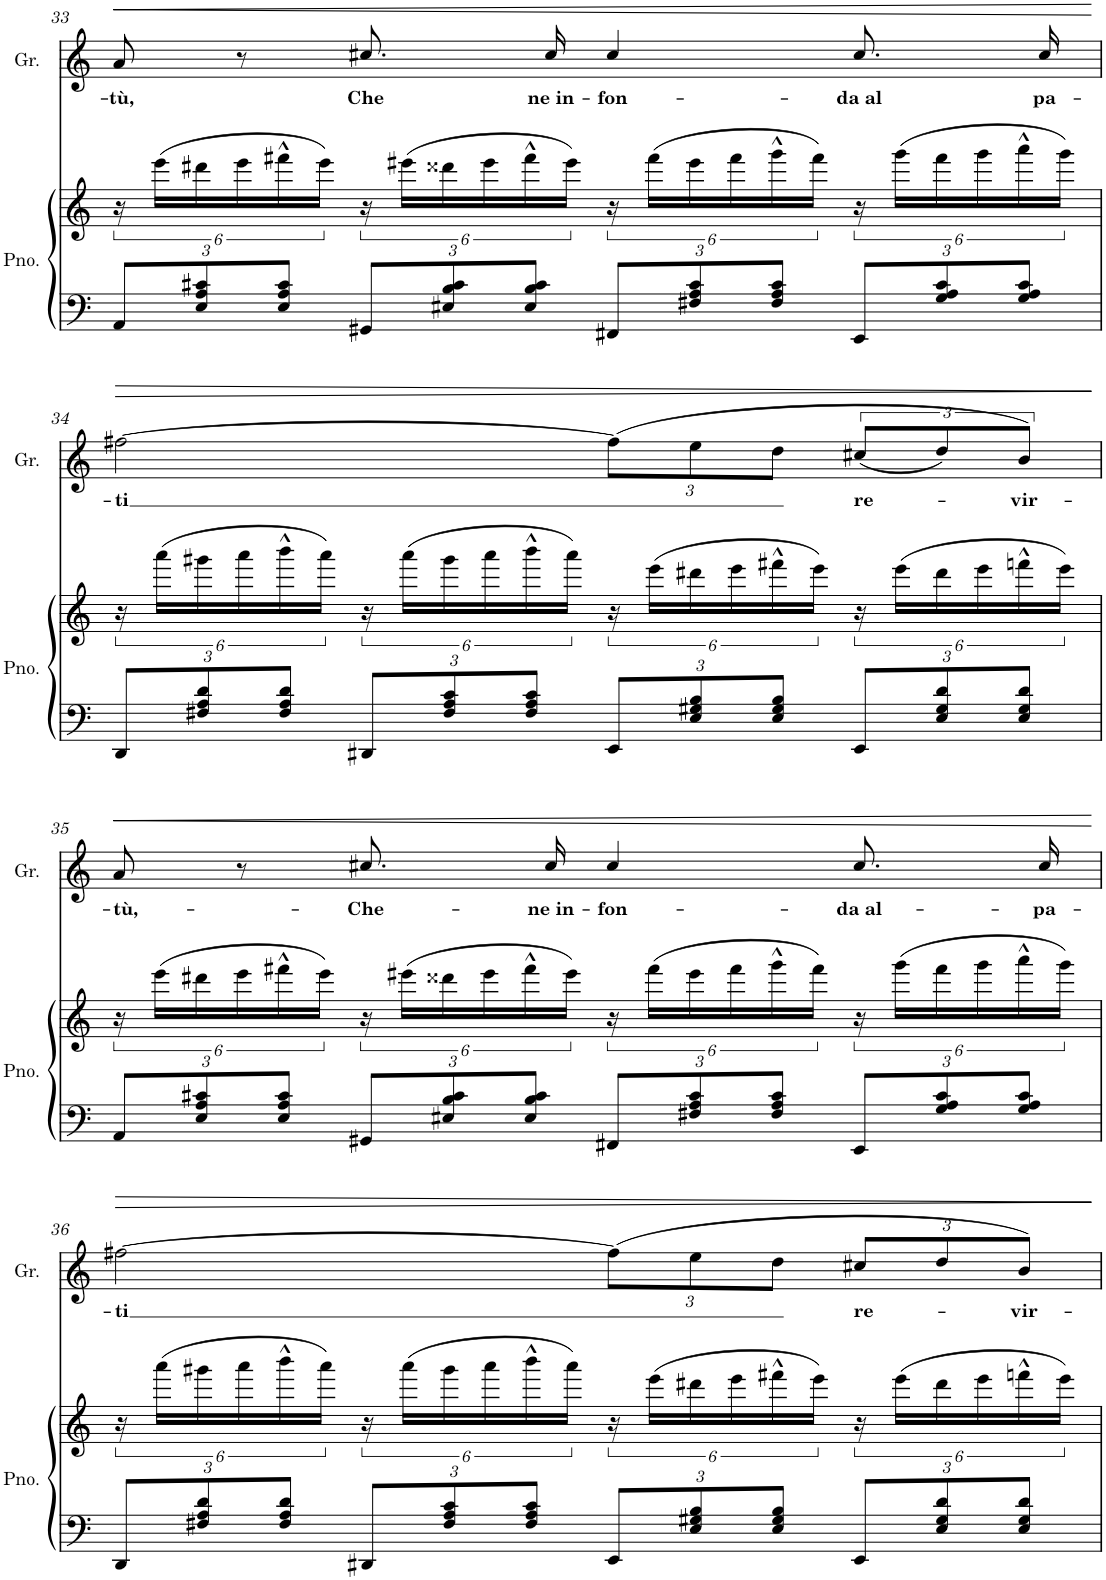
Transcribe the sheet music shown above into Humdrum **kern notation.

**kern	**kern	**kern	**text	**dynam
*part2	*part2	*part1	*part1	*part1
*staff3	*staff2	*staff1	*staff1	*staff1
*I"Piano	*	*I"Gralles	*	*
*I'Pno.	*	*I'Gr.	*	*
!!LO:PB:g=z
*clefF4	*clefG2	*clefG2	*	*
*k[]	*k[]	*k[]	*	*
*M4/4	*M4/4	*M4/4	*	*
*Xbrackettup	*	*	*	*
=33	=33	=33	=33	=33
!	!	!	!LO:LY:b	!LO:HP:b
12AA/L	24r	8a/	-tù,	<
.	(24eee\LL	.	.	.
12E/ 12A/ 12c#X/	24ddd#X\	.	.	.
.	24eee\	8r	.	.
12E/ 12A/ 12c#/J	24fff#X^^\	.	.	.
.	24eee\JJ)	.	.	.
!	!	!	!LO:LY:b	!
12GG#X/L	24r	8.cc#X/	Che	.
.	(24eee#X\LL	.	.	.
12E#X/ 12B/ 12c#/	24ddd##X\	.	.	.
.	24eee#\	.	.	.
12E#/ 12B/ 12c#/J	24fff#^^\	.	.	.
!	!	!	!LO:LY:b	!
.	.	16cc#/	ne in-	.
.	24eee#\JJ)	.	.	.
!	!	!	!LO:LY:b	!
12FF#X/L	24r	4cc#/	-fon-	.
.	(24fff#\LL	.	.	.
12F#X/ 12A/ 12c#/	24eee#\	.	.	.
.	24fff#\	.	.	.
12F#/ 12A/ 12c#/J	24ggg^^\	.	.	.
.	24fff#\JJ)	.	.	.
!	!	!	!LO:LY:b	!
12EE/L	24r	8.cc#/	da al	.
.	(24ggg\LL	.	.	.
12G/ 12A/ 12c#/	24fff#\	.	.	.
.	24ggg\	.	.	.
12G/ 12A/ 12c#/J	24aaa^^\	.	.	.
!	!	!	!LO:LY:b	!
.	.	16cc#/	pa-	.
.	24ggg\JJ)	.	.	.
.	.	.	.	[
!!LO:LB:g=z
=34	=34	=34	=34	=34
!	!	!	!LO:LY:b	!LO:HP:b
12DD/L	24r	[2ff#X\	-ti	>
.	(24aaa\LL	.	.	.
12F#X/ 12A/ 12d/	24ggg#X\	.	.	.
.	24aaa\	.	.	.
12F#/ 12A/ 12d/J	24bbb^^\	.	.	.
.	24aaa\JJ)	.	.	.
12DD#X/L	24r	.	.	.
.	(24aaa\LL	.	.	.
12F#/ 12A/ 12c/	24ggg#\	.	.	.
.	24aaa\	.	.	.
12F#/ 12A/ 12c/J	24bbb^^\	.	.	.
.	24aaa\JJ)	.	.	.
*	*	*Xbrackettup	*	*
12EE/L	24r	(12ff#\L]	.	.
.	(24eee\LL	.	.	.
12E/ 12G#X/ 12B/	24ddd#X\	12ee\	.	.
.	24eee\	.	.	.
12E/ 12G#/ 12B/J	24fff#X^^\	12dd\J	.	.
.	24eee\JJ)	.	.	.
*	*	*brackettup	*	*
!	!	!	!LO:LY:b	!
12EE/L	24r	(12cc#X/L	re-	.
.	(24eee\LL	.	.	.
12E/ 12G#/ 12d/	24ddd#\	12dd/)	.	.
.	24eee\	.	.	.
!	!	!	!LO:LY:b	!
12E/ 12G#/ 12d/J	24fffn^^\	12b/J)	-vir-	.
.	24eee\JJ)	.	.	.
.	.	.	.	]
!!LO:LB:g=z
=35	=35	=35	=35	=35
!	!	!	!LO:LY:b	!LO:HP:b
12AA/L	24r	8a/	-tù,-	<
.	(24eee\LL	.	.	.
12E/ 12A/ 12c#X/	24ddd#X\	.	.	.
.	24eee\	8r	.	.
12E/ 12A/ 12c#/J	24fff#X^^\	.	.	.
.	24eee\JJ)	.	.	.
!	!	!	!LO:LY:b	!
12GG#X/L	24r	8.cc#X/	-Che-	.
.	(24eee#X\LL	.	.	.
12E#X/ 12B/ 12c#/	24ddd##X\	.	.	.
.	24eee#\	.	.	.
12E#/ 12B/ 12c#/J	24fff#^^\	.	.	.
!	!	!	!LO:LY:b	!
.	.	16cc#/	-ne in-	.
.	24eee#\JJ)	.	.	.
!	!	!	!LO:LY:b	!
12FF#X/L	24r	4cc#/	-fon-	.
.	(24fff#\LL	.	.	.
12F#X/ 12A/ 12c#/	24eee#\	.	.	.
.	24fff#\	.	.	.
12F#/ 12A/ 12c#/J	24ggg^^\	.	.	.
.	24fff#\JJ)	.	.	.
!	!	!	!LO:LY:b	!
12EE/L	24r	8.cc#/	-da al-	.
.	(24ggg\LL	.	.	.
12G/ 12A/ 12c#/	24fff#\	.	.	.
.	24ggg\	.	.	.
12G/ 12A/ 12c#/J	24aaa^^\	.	.	.
!	!	!	!LO:LY:b	!
.	.	16cc#/	-pa-	.
.	24ggg\JJ)	.	.	.
.	.	.	.	[
!!LO:LB:g=z
=36	=36	=36	=36	=36
!	!	!	!LO:LY:b	!LO:HP:b
12DD/L	24r	[2ff#X\	-ti	>
.	(24aaa\LL	.	.	.
12F#X/ 12A/ 12d/	24ggg#X\	.	.	.
.	24aaa\	.	.	.
12F#/ 12A/ 12d/J	24bbb^^\	.	.	.
.	24aaa\JJ)	.	.	.
12DD#X/L	24r	.	.	.
.	(24aaa\LL	.	.	.
12F#/ 12A/ 12c/	24ggg#\	.	.	.
.	24aaa\	.	.	.
12F#/ 12A/ 12c/J	24bbb^^\	.	.	.
.	24aaa\JJ)	.	.	.
*	*	*Xbrackettup	*	*
12EE/L	24r	(12ff#\L]	.	.
.	(24eee\LL	.	.	.
12E/ 12G#X/ 12B/	24ddd#X\	12ee\	.	.
.	24eee\	.	.	.
12E/ 12G#/ 12B/J	24fff#X^^\	12dd\J	.	.
.	24eee\JJ)	.	.	.
!	!	!	!LO:LY:b	!
12EE/L	24r	12cc#X/L	re-	.
.	(24eee\LL	.	.	.
12E/ 12G#/ 12d/	24ddd#\	12dd/	.	.
.	24eee\	.	.	.
!	!	!	!LO:LY:b	!
12E/ 12G#/ 12d/J	24fffn^^\	12b/J)	-vir-	.
.	24eee\JJ)	.	.	.
.	.	.	.	]
=	=	=	=	=
*-	*-	*-	*-	*-
